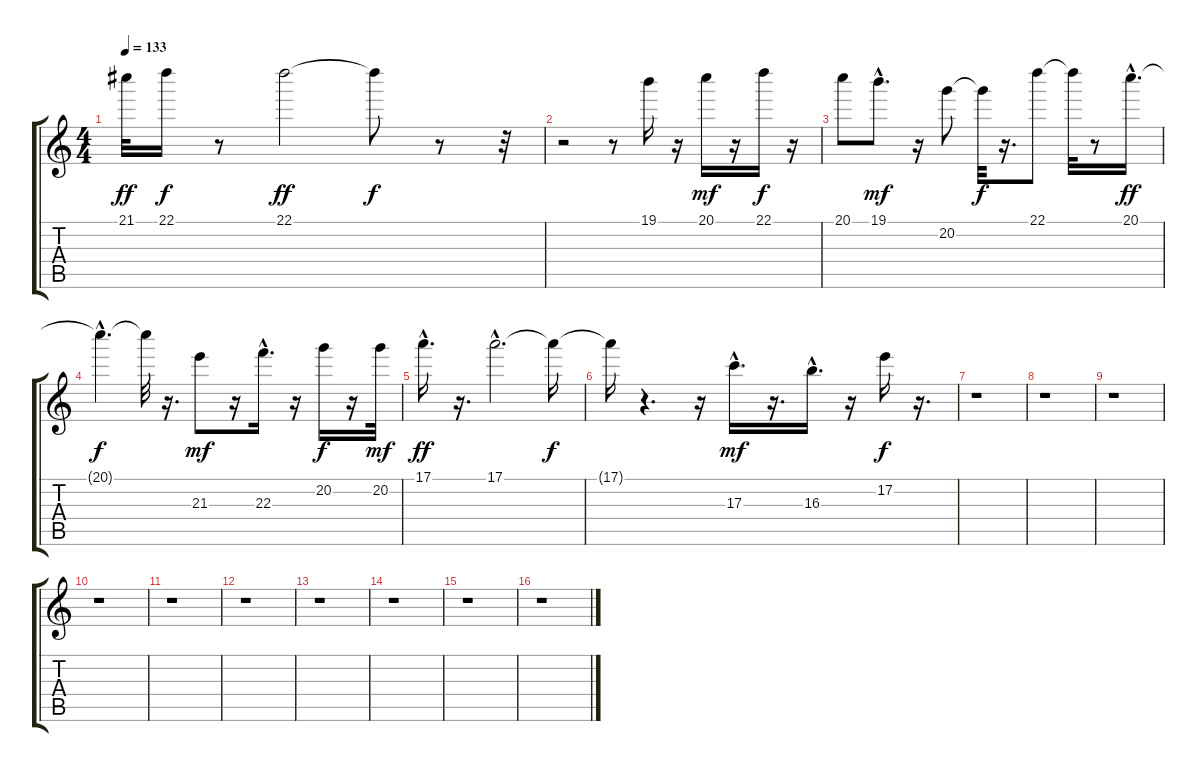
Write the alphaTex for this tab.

\track "" {instrument electricbassfinger}
\staff {score tabs}
\tuning (E4 B3 G3 D3 A2 E2) {hide}
\ts (4 4)
\tempo 133
\clef g2
\ks c
21.1.32{dy ff} 22.1.16{dy f} r.8 22.1.2{dy ff} 22.1{t}.8{dy f} r.8 r.32 |
r.2 r.8 19.1.16 r.16 20.1.16{dy mf} r.16 22.1.16{dy f} r.16 |
20.1.8 19.1{hac}.8{d dy mf} r.16 20.2.8 20.2{t}.32{dy f} r.16{d} 22.1.8 22.1{t}.32 r.8 20.1{hac}.16{d dy ff} |
20.1{hac t}.4{d dy f} 20.1{t}.32 r.16{d} 21.3.8{dy mf} r.16 22.3{hac}.16{d} r.16 20.2.16{dy f} r.16 20.2.32{dy mf} |
17.1{hac}.16{d dy ff} r.16{d} 17.1{hac}.2{d} 17.1{t}.16{dy f} |
17.1{t}.16 r.4{d} r.16 17.3{hac}.16{d dy mf} r.16{d} 16.3{hac}.16{d} r.16 17.2.16{dy f} r.16{d} |
r.1 |
r.1 |
r.1 |
r.1 |
r.1 |
r.1 |
r.1 |
r.1 |
r.1 |
r.1
